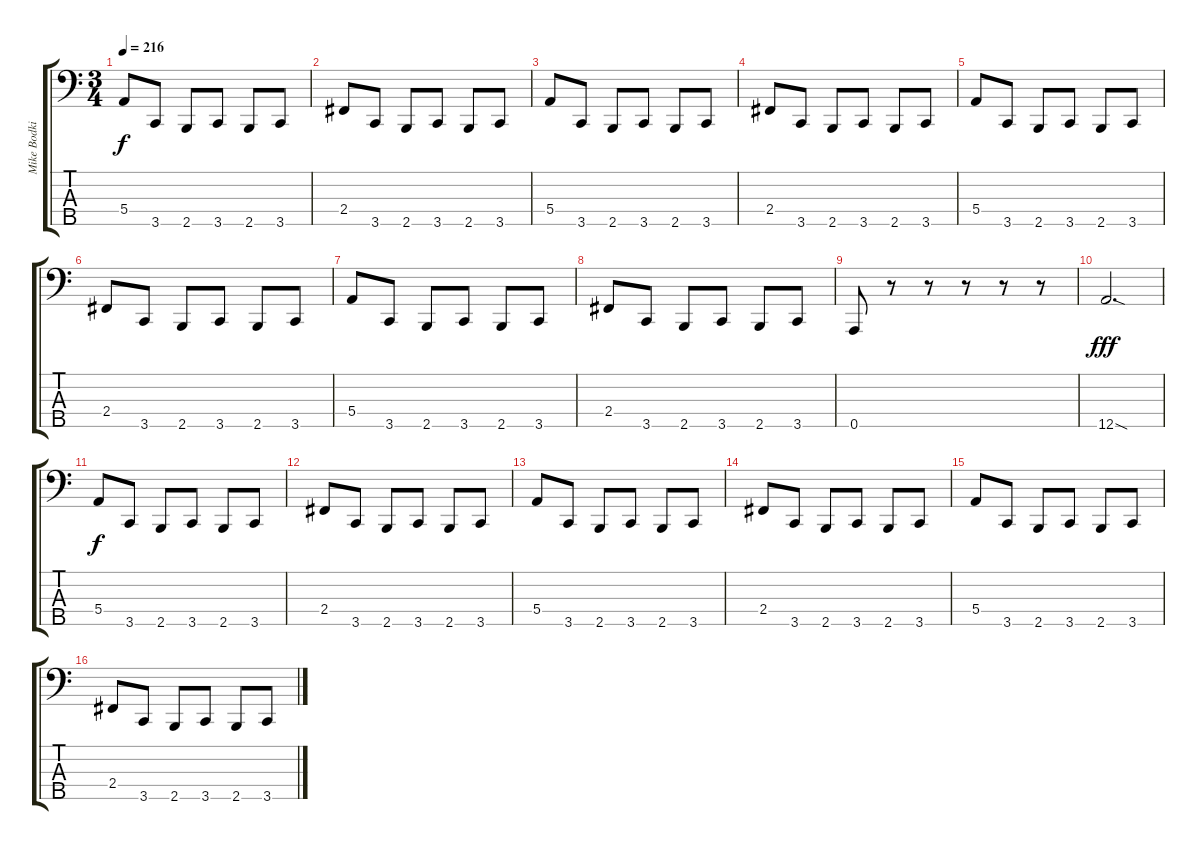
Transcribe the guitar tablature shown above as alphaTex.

\track ("Mike Bodkins" "Mike Bodki") {instrument electricbassfinger}
\staff {score tabs}
\tuning (G2 D2 A1 E1 A0) {hide}
\ts (3 4)
\tempo 216
\clef f4
\ks c
5.4.8{dy f} 3.5.8 2.5.8 3.5.8 2.5.8 3.5.8 |
2.4.8 3.5.8 2.5.8 3.5.8 2.5.8 3.5.8 |
5.4.8 3.5.8 2.5.8 3.5.8 2.5.8 3.5.8 |
2.4.8 3.5.8 2.5.8 3.5.8 2.5.8 3.5.8 |
5.4.8 3.5.8 2.5.8 3.5.8 2.5.8 3.5.8 |
2.4.8 3.5.8 2.5.8 3.5.8 2.5.8 3.5.8 |
5.4.8 3.5.8 2.5.8 3.5.8 2.5.8 3.5.8 |
2.4.8 3.5.8 2.5.8 3.5.8 2.5.8 3.5.8 |
0.5.8 r.8 r.8 r.8 r.8 r.8 |
12.5{sod}.2{d dy fff} |
5.4.8{dy f} 3.5.8 2.5.8 3.5.8 2.5.8 3.5.8 |
2.4.8 3.5.8 2.5.8 3.5.8 2.5.8 3.5.8 |
5.4.8 3.5.8 2.5.8 3.5.8 2.5.8 3.5.8 |
2.4.8 3.5.8 2.5.8 3.5.8 2.5.8 3.5.8 |
5.4.8 3.5.8 2.5.8 3.5.8 2.5.8 3.5.8 |
2.4.8 3.5.8 2.5.8 3.5.8 2.5.8 3.5.8
